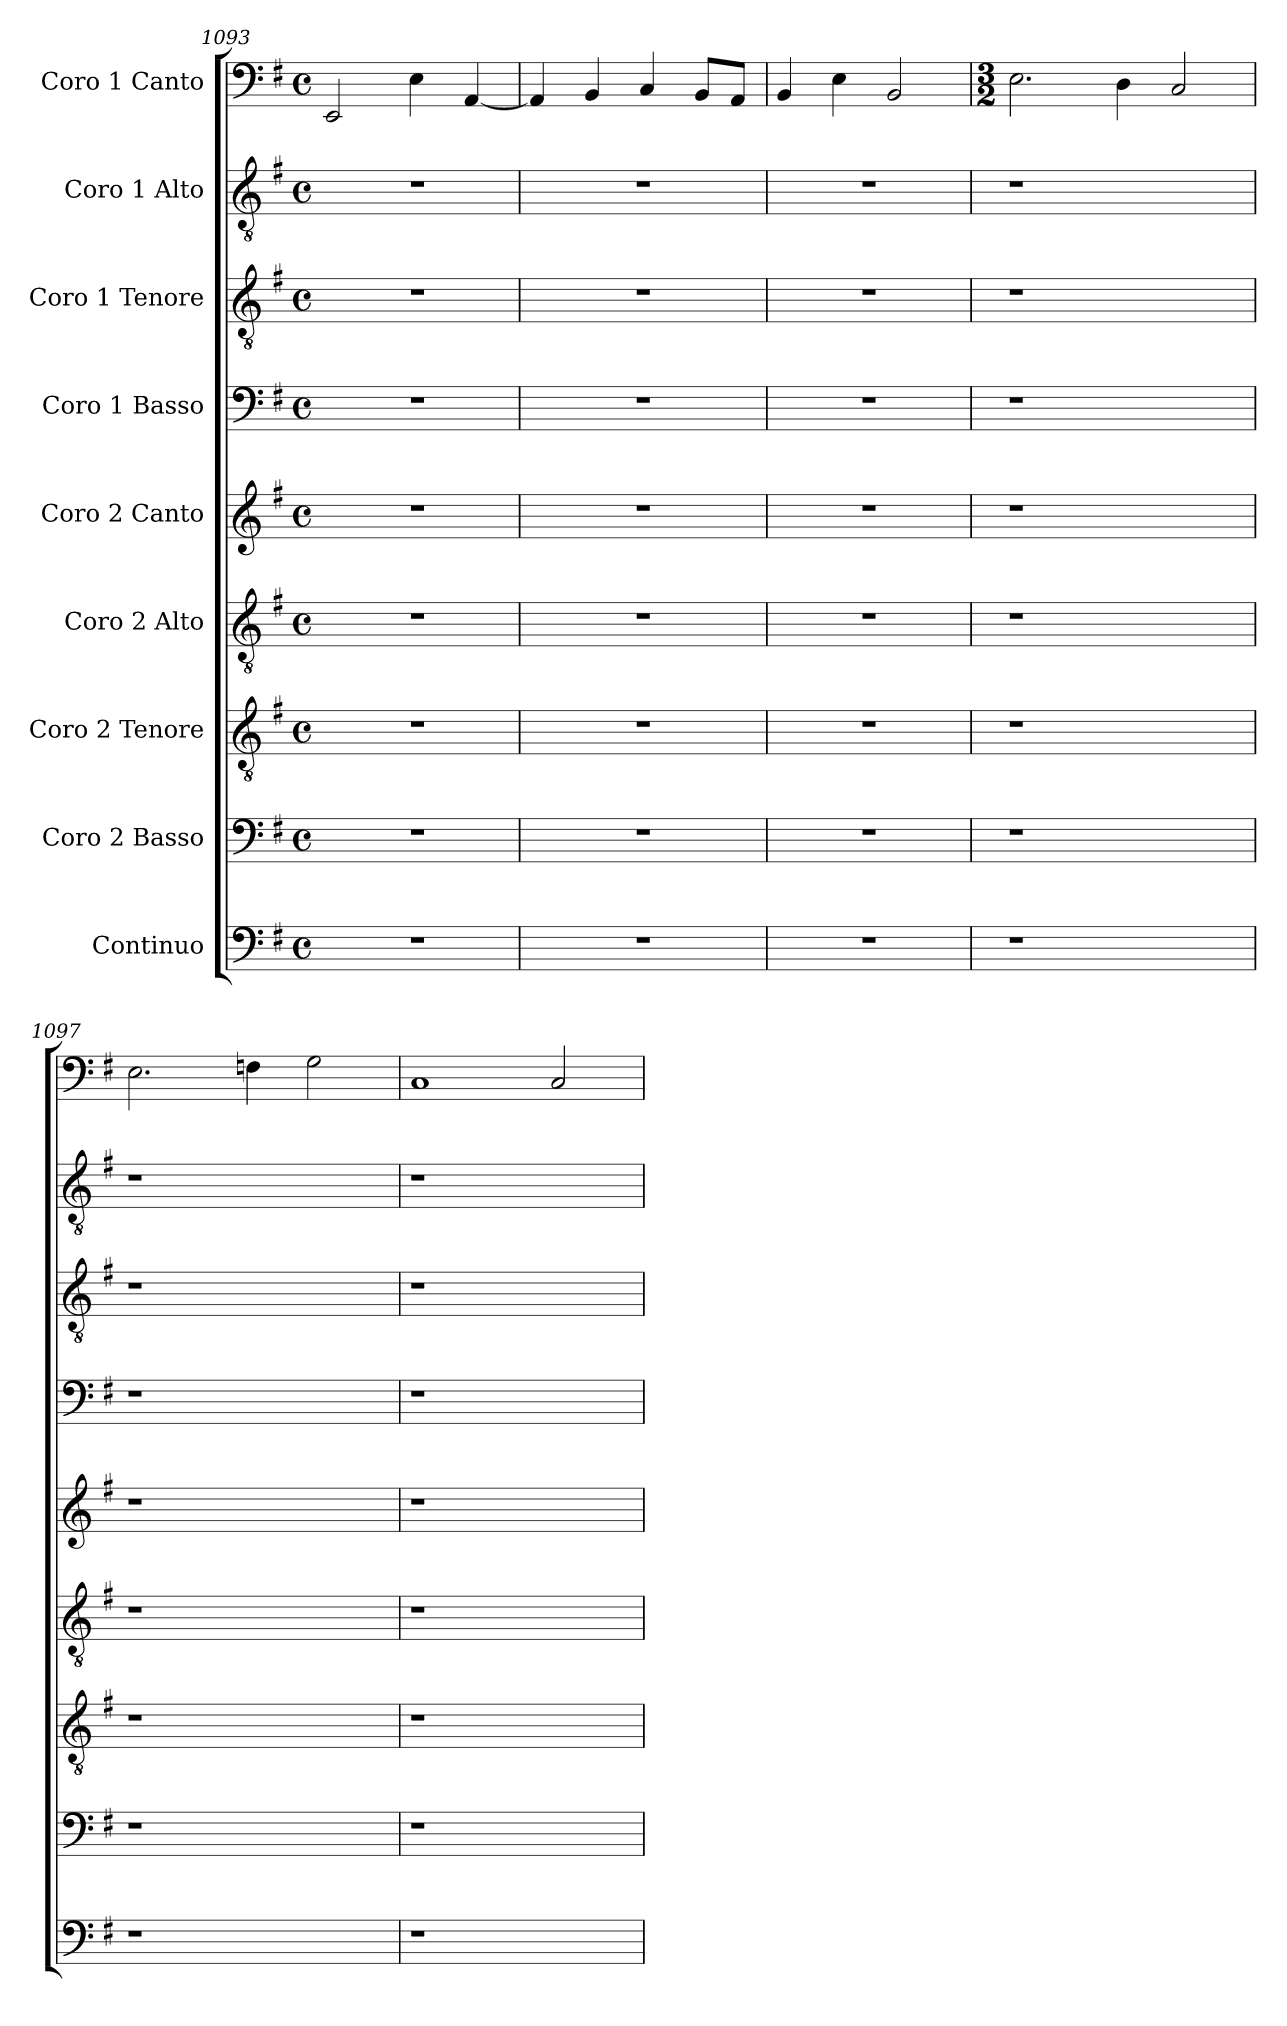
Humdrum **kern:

**kern	**kern	**kern	**kern	**kern	**kern	**kern	**kern	**kern
*part9	*part8	*part7	*part6	*part5	*part4	*part3	*part2	*part1
*staff9	*staff8	*staff7	*staff6	*staff5	*staff4	*staff3	*staff2	*staff1
*I"Continuo	*I"Coro 2  Basso	*I"Coro 2  Tenore	*I"Coro 2  Alto	*I"Coro 2  Canto	*I"Coro 1  Basso	*I"Coro 1  Tenore	*I"Coro 1  Alto	*I"Coro 1  Canto
*clefF4	*clefF4	*clefGv2	*clefGv2	*clefG2	*clefF4	*clefGv2	*clefGv2	*clefF4
*k[f#]	*k[f#]	*k[f#]	*k[f#]	*k[f#]	*k[f#]	*k[f#]	*k[f#]	*k[f#]
*G:	*G:	*G:	*G:	*G:	*G:	*G:	*G:	*G:
*M4/4	*M4/4	*M4/4	*M4/4	*M4/4	*M4/4	*M4/4	*M4/4	*M4/4
*met(c)	*met(c)	*met(c)	*met(c)	*met(c)	*met(c)	*met(c)	*met(c)	*met(c)
=1093	=1093	=1093	=1093	=1093	=1093	=1093	=1093	=1093
1r	1r	1r	1r	1r	1r	1r	1r	2EE/
.	.	.	.	.	.	.	.	4E\
.	.	.	.	.	.	.	.	[<4AA/
=1094	=1094	=1094	=1094	=1094	=1094	=1094	=1094	=1094
1r	1r	1r	1r	1r	1r	1r	1r	4AA/]
.	.	.	.	.	.	.	.	4BB/
.	.	.	.	.	.	.	.	4C/
.	.	.	.	.	.	.	.	8BB/L
.	.	.	.	.	.	.	.	8AA/J
=1095	=1095	=1095	=1095	=1095	=1095	=1095	=1095	=1095
1r	1r	1r	1r	1r	1r	1r	1r	4BB/
.	.	.	.	.	.	.	.	4E\
.	.	.	.	.	.	.	.	2BB/
=1096	=1096	=1096	=1096	=1096	=1096	=1096	=1096	=1096
*	*	*	*	*	*	*	*	*M3/2
1r	1r	1r	1r	1r	1r	1r	1r	2.E\
.	.	.	.	.	.	.	.	4D\
2ryy	2ryy	2ryy	2ryy	2ryy	2ryy	2ryy	2ryy	2C/
!!LO:LB:g=z
=1097	=1097	=1097	=1097	=1097	=1097	=1097	=1097	=1097
1r	1r	1r	1r	1r	1r	1r	1r	2.E\
.	.	.	.	.	.	.	.	4Fn\
2ryy	2ryy	2ryy	2ryy	2ryy	2ryy	2ryy	2ryy	2G\
=1098	=1098	=1098	=1098	=1098	=1098	=1098	=1098	=1098
1r	1r	1r	1r	1r	1r	1r	1r	1C
2ryy	2ryy	2ryy	2ryy	2ryy	2ryy	2ryy	2ryy	2C/
=	=	=	=	=	=	=	=	=
*-	*-	*-	*-	*-	*-	*-	*-	*-
